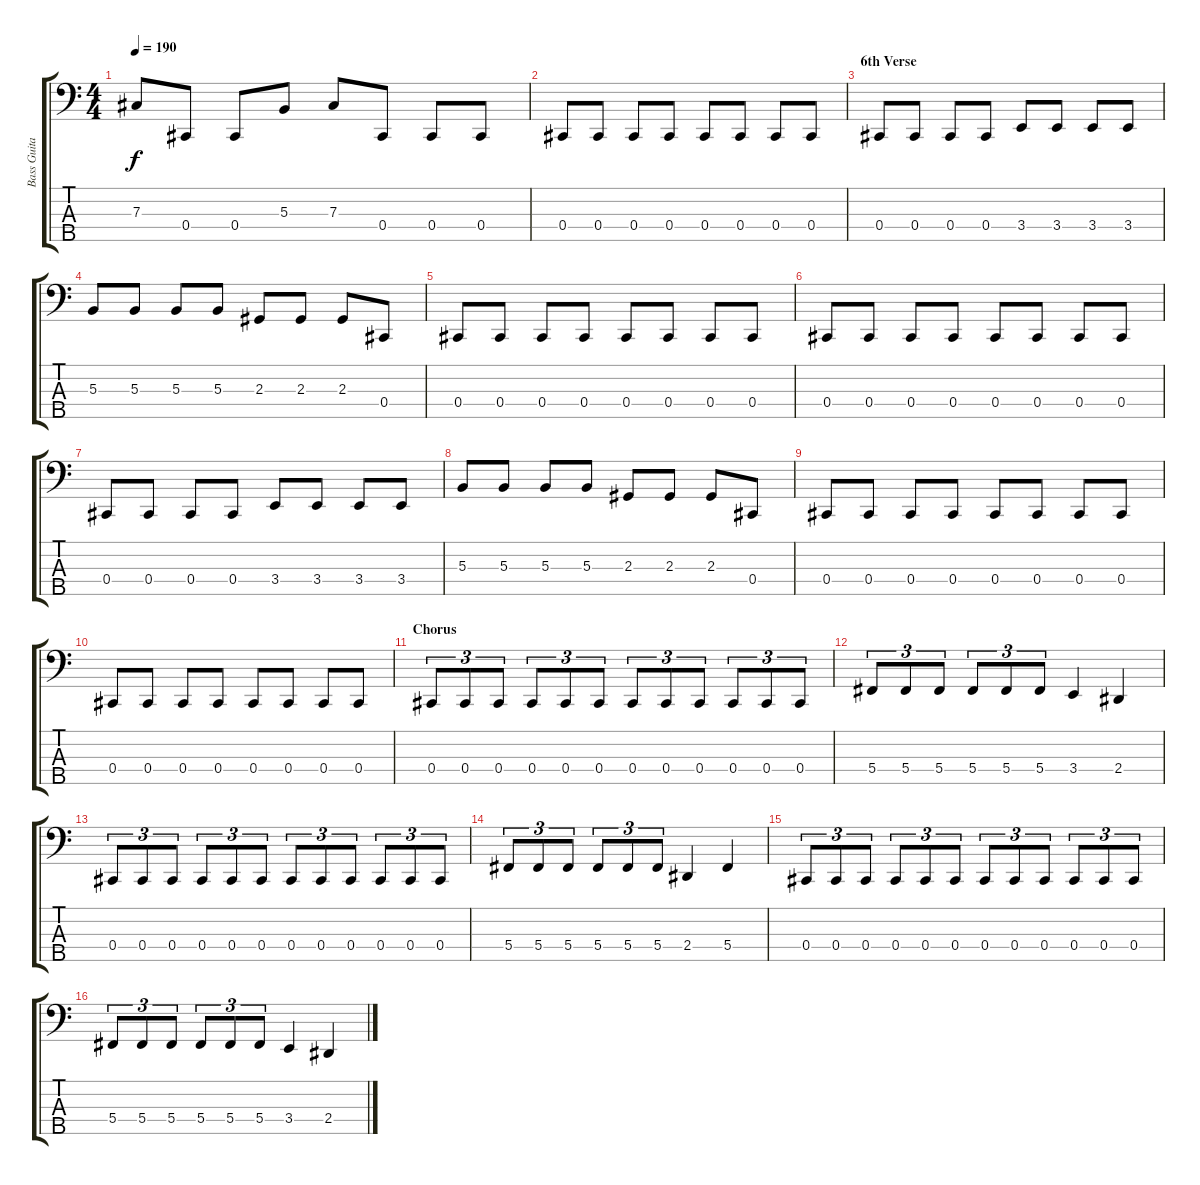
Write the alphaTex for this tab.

\track ("Bass Guitar (Bass)" "Bass Guita") {instrument electricbassfinger}
\staff {score tabs}
\tuning (E2 B1 Gb1 Db1 Ab0) {hide}
\ts (4 4)
\tempo 190
\clef f4
\ks c
7.3.8{dy f} 0.4.8 0.4.8 5.3.8 7.3.8 0.4.8 0.4.8 0.4.8 |
0.4.8 0.4.8 0.4.8 0.4.8 0.4.8 0.4.8 0.4.8 0.4.8 |
\section ("" "6th Verse")
0.4.8 0.4.8 0.4.8 0.4.8 3.4.8 3.4.8 3.4.8 3.4.8 |
5.3.8 5.3.8 5.3.8 5.3.8 2.3.8 2.3.8 2.3.8 0.4.8 |
0.4.8 0.4.8 0.4.8 0.4.8 0.4.8 0.4.8 0.4.8 0.4.8 |
0.4.8 0.4.8 0.4.8 0.4.8 0.4.8 0.4.8 0.4.8 0.4.8 |
0.4.8 0.4.8 0.4.8 0.4.8 3.4.8 3.4.8 3.4.8 3.4.8 |
5.3.8 5.3.8 5.3.8 5.3.8 2.3.8 2.3.8 2.3.8 0.4.8 |
0.4.8 0.4.8 0.4.8 0.4.8 0.4.8 0.4.8 0.4.8 0.4.8 |
0.4.8 0.4.8 0.4.8 0.4.8 0.4.8 0.4.8 0.4.8 0.4.8 |
\section ("" "Chorus")
0.4.8{tu (3 2)} 0.4.8{tu (3 2)} 0.4.8{tu (3 2)} 0.4.8{tu (3 2)} 0.4.8{tu (3 2)} 0.4.8{tu (3 2)} 0.4.8{tu (3 2)} 0.4.8{tu (3 2)} 0.4.8{tu (3 2)} 0.4.8{tu (3 2)} 0.4.8{tu (3 2)} 0.4.8{tu (3 2)} |
5.4.8{tu (3 2)} 5.4.8{tu (3 2)} 5.4.8{tu (3 2)} 5.4.8{tu (3 2)} 5.4.8{tu (3 2)} 5.4.8{tu (3 2)} 3.4.4 2.4.4 |
0.4.8{tu (3 2)} 0.4.8{tu (3 2)} 0.4.8{tu (3 2)} 0.4.8{tu (3 2)} 0.4.8{tu (3 2)} 0.4.8{tu (3 2)} 0.4.8{tu (3 2)} 0.4.8{tu (3 2)} 0.4.8{tu (3 2)} 0.4.8{tu (3 2)} 0.4.8{tu (3 2)} 0.4.8{tu (3 2)} |
5.4.8{tu (3 2)} 5.4.8{tu (3 2)} 5.4.8{tu (3 2)} 5.4.8{tu (3 2)} 5.4.8{tu (3 2)} 5.4.8{tu (3 2)} 2.4.4 5.4.4 |
0.4.8{tu (3 2)} 0.4.8{tu (3 2)} 0.4.8{tu (3 2)} 0.4.8{tu (3 2)} 0.4.8{tu (3 2)} 0.4.8{tu (3 2)} 0.4.8{tu (3 2)} 0.4.8{tu (3 2)} 0.4.8{tu (3 2)} 0.4.8{tu (3 2)} 0.4.8{tu (3 2)} 0.4.8{tu (3 2)} |
5.4.8{tu (3 2)} 5.4.8{tu (3 2)} 5.4.8{tu (3 2)} 5.4.8{tu (3 2)} 5.4.8{tu (3 2)} 5.4.8{tu (3 2)} 3.4.4 2.4.4
